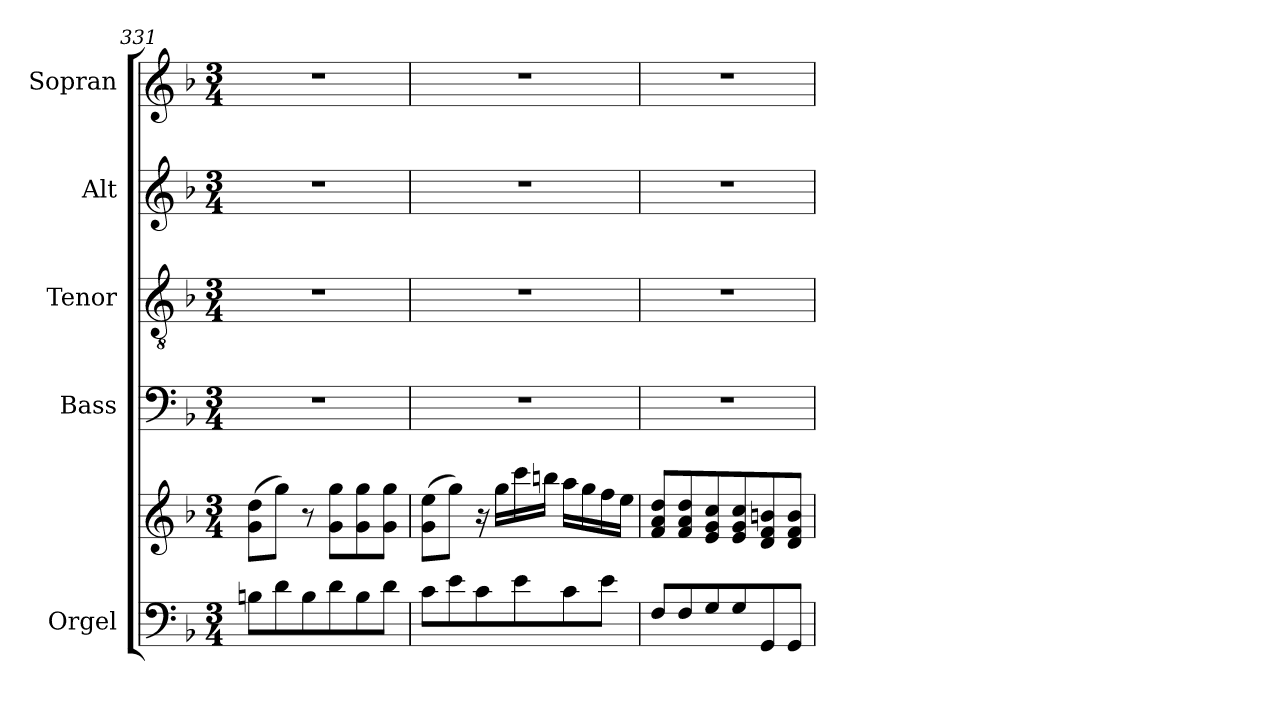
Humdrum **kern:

**kern	**kern	**kern	**kern	**kern	**kern
*part5	*part5	*part4	*part3	*part2	*part1
*staff6	*staff5	*staff4	*staff3	*staff2	*staff1
*I"Orgel	*	*I"Bass	*I"Tenor	*I"Alt	*I"Sopran
*I'Org.	*	*I'B.	*I'T.	*I'A.	*I'S.
*clefF4	*clefG2	*clefF4	*clefGv2	*clefG2	*clefG2
*k[b-]	*k[b-]	*k[b-]	*k[b-]	*k[b-]	*k[b-]
*F:	*F:	*F:	*F:	*F:	*F:
*M3/4	*M3/4	*M3/4	*M3/4	*M3/4	*M3/4
=331	=331	=331	=331	=331	=331
8Bn\L	(>8g\ 8dd\L	2.r	2.r	2.r	2.r
8d\	8gg\J)	.	.	.	.
8B\	8r	.	.	.	.
8d\	8g\ 8gg\L	.	.	.	.
8B\	8g\ 8gg\	.	.	.	.
8d\J	8g\ 8gg\J	.	.	.	.
=332	=332	=332	=332	=332	=332
8c\L	(>8g\ 8ee\L	2.r	2.r	2.r	2.r
8e\	8gg\J)	.	.	.	.
8c\	16r	.	.	.	.
.	16gg\LL	.	.	.	.
8e\	16ccc\	.	.	.	.
.	16bbn\JJ	.	.	.	.
8c\	16aa\LL	.	.	.	.
.	16gg\	.	.	.	.
8e\J	16ff\	.	.	.	.
.	16ee\JJ	.	.	.	.
=333	=333	=333	=333	=333	=333
8F/L	8f/ 8a/ 8dd/L	2.r	2.r	2.r	2.r
8F/	8f/ 8a/ 8dd/	.	.	.	.
8G/	8e/ 8g/ 8cc/	.	.	.	.
8G/	8e/ 8g/ 8cc/	.	.	.	.
8GG/	8d/ 8f/ 8bn/	.	.	.	.
8GG/J	8d/ 8f/ 8b/J	.	.	.	.
=	=	=	=	=	=
*-	*-	*-	*-	*-	*-
